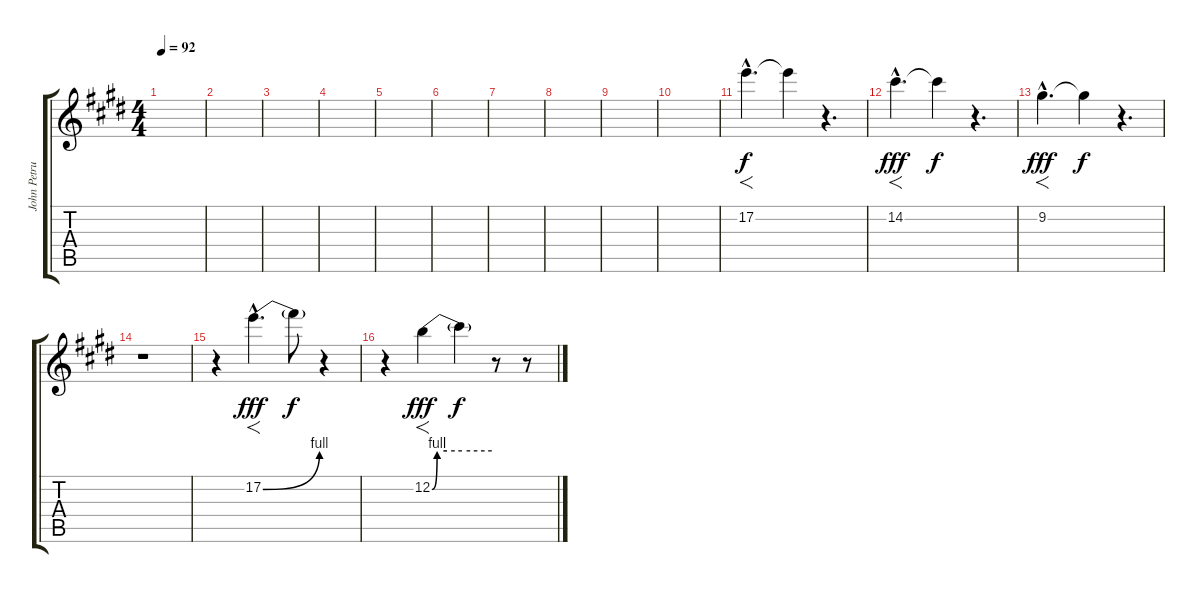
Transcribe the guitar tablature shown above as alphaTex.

\track ("John Petrucci" "John Petru") {instrument overdrivenguitar}
\staff {score tabs}
\tuning (E4 B3 G3 D3 A2 E2) {hide}
\ts (4 4)
\tempo 92
\clef g2
\ks e
|
|
|
|
|
|
|
|
|
|
17.2{hac}.4{f d balance 16} 17.2{t}.4{dy f volume 8} r.4{d volume 13 balance 0} |
14.2{hac}.4{f d dy fff balance 16} 14.2{t}.4{dy f volume 9} r.4{d volume 13 balance 0} |
9.2{hac}.4{f d dy fff balance 16} 9.2{t}.4{dy f volume 8} r.4{d} |
r.1 |
r.4{volume 13 balance 0} 17.2{be (bend 0 0 60 4) hac}.4{f d dy fff balance 16} 17.2{t}.8{dy f volume 8} r.4{balance 0} |
r.4 12.2{be (custom 0 0 5 4 15 4 30 4 60 4)}.4{f dy fff balance 16} 12.2{t}.4{dy f} r.8{volume 8} r.8
